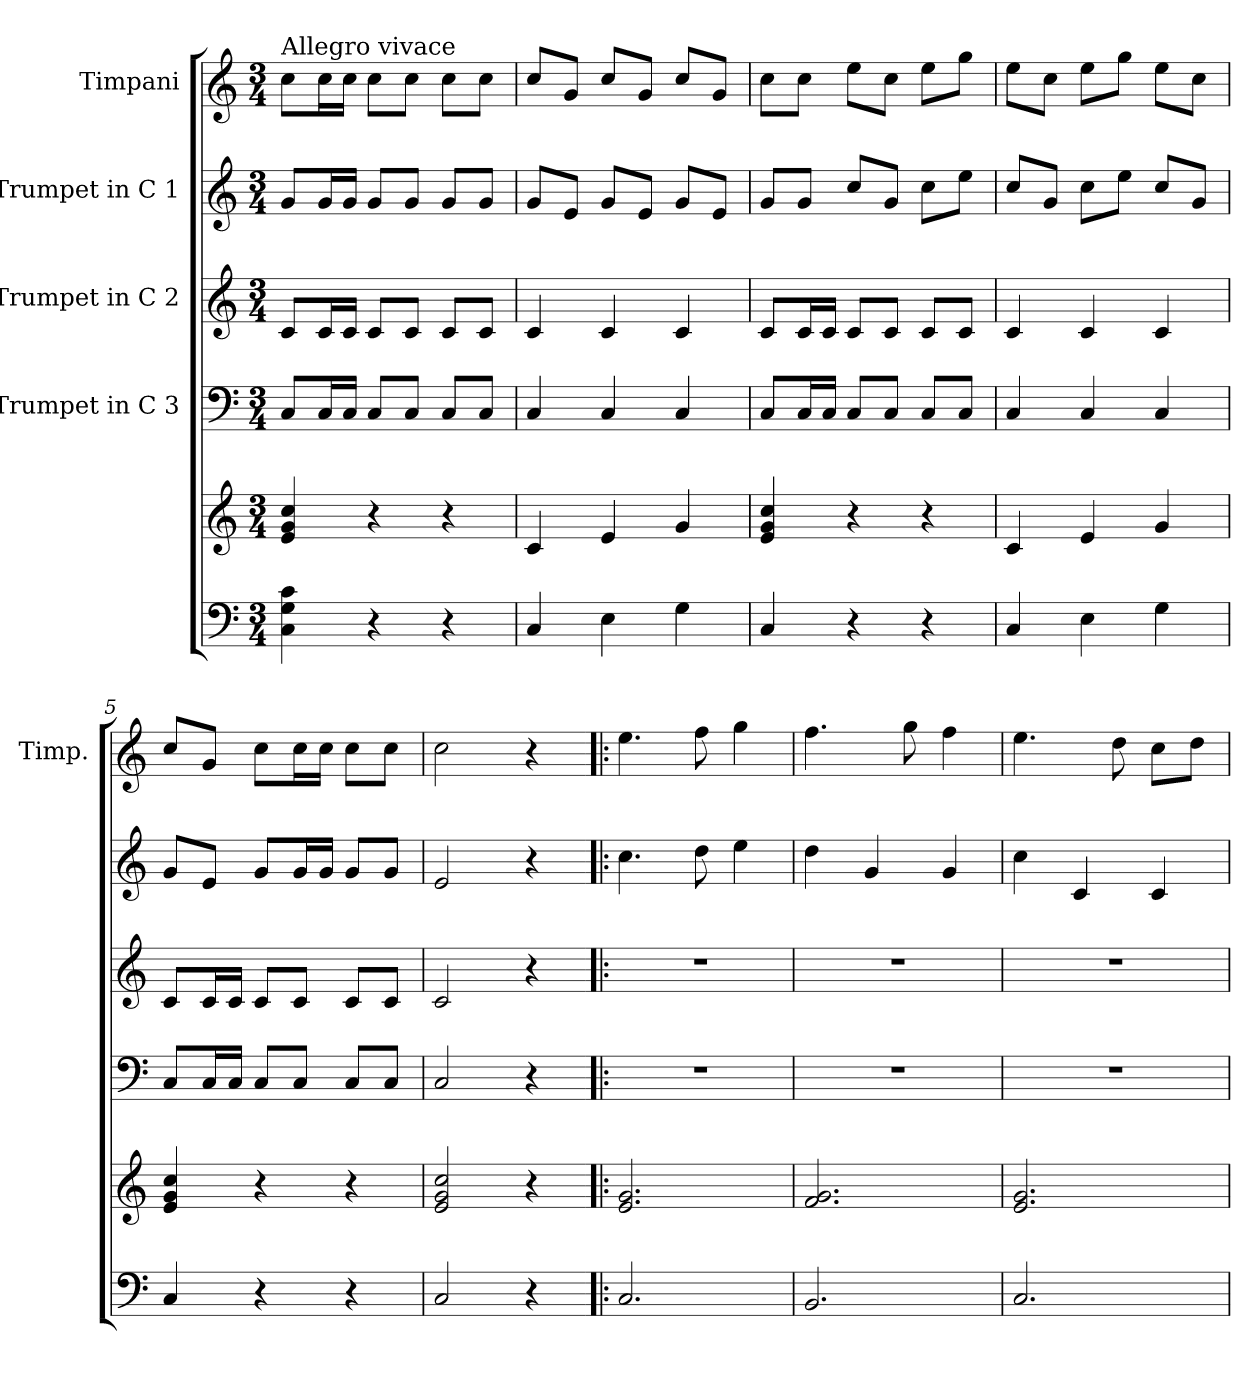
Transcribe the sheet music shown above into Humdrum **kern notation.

**kern	**kern	**kern	**kern	**kern	**kern
*part5	*part5	*part4	*part3	*part2	*part1
*staff6	*staff5	*staff4	*staff3	*staff2	*staff1
*	*	*I"Trumpet in C 3	*I"Trumpet in C 2	*I"Trumpet in C 1	*I"Timpani
*	*	*	*	*	*I'Timp.
*clefF4	*clefG2	*clefF4	*clefG2	*clefG2	*clefG2
*k[]	*k[]	*k[]	*k[]	*k[]	*k[]
*C:	*C:	*C:	*C:	*C:	*C:
*M3/4	*M3/4	*M3/4	*M3/4	*M3/4	*M3/4
=1	=1	=1	=1	=1	=1
!	!	!	!	!	!LO:TX:a:t=Allegro vivace
4C\ 4G\ 4c\	4e/ 4g/ 4cc/	8C/L	8c/L	8g/L	8cc\L
.	.	16C/L	16c/L	16g/L	16cc\L
.	.	16C/JJ	16c/JJ	16g/JJ	16cc\JJ
4r	4r	8C/L	8c/L	8g/L	8cc\L
.	.	8C/J	8c/J	8g/J	8cc\J
4r	4r	8C/L	8c/L	8g/L	8cc\L
.	.	8C/J	8c/J	8g/J	8cc\J
=2	=2	=2	=2	=2	=2
4C/	4c/	4C/	4c/	8g/L	8cc/L
.	.	.	.	8e/J	8g/J
4E\	4e/	4C/	4c/	8g/L	8cc/L
.	.	.	.	8e/J	8g/J
4G\	4g/	4C/	4c/	8g/L	8cc/L
.	.	.	.	8e/J	8g/J
=3	=3	=3	=3	=3	=3
4C/	4e/ 4g/ 4cc/	8C/L	8c/L	8g/L	8cc\L
.	.	16C/L	16c/L	8g/J	8cc\J
.	.	16C/JJ	16c/JJ	.	.
4r	4r	8C/L	8c/L	8cc/L	8ee\L
.	.	8C/J	8c/J	8g/J	8cc\J
4r	4r	8C/L	8c/L	8cc\L	8ee\L
.	.	8C/J	8c/J	8ee\J	8gg\J
=4	=4	=4	=4	=4	=4
4C/	4c/	4C/	4c/	8cc/L	8ee\L
.	.	.	.	8g/J	8cc\J
4E\	4e/	4C/	4c/	8cc\L	8ee\L
.	.	.	.	8ee\J	8gg\J
4G\	4g/	4C/	4c/	8cc/L	8ee\L
.	.	.	.	8g/J	8cc\J
=5	=5	=5	=5	=5	=5
4C/	4e/ 4g/ 4cc/	8C/L	8c/L	8g/L	8cc/L
.	.	16C/L	16c/L	8e/J	8g/J
.	.	16C/JJ	16c/JJ	.	.
4r	4r	8C/L	8c/L	8g/L	8cc\L
.	.	8C/J	8c/J	16g/L	16cc\L
.	.	.	.	16g/JJ	16cc\JJ
4r	4r	8C/L	8c/L	8g/L	8cc\L
.	.	8C/J	8c/J	8g/J	8cc\J
=6	=6	=6	=6	=6	=6
2C/	2e/ 2g/ 2cc/	2C/	2c/	2e/	2cc\
4r	4r	4r	4r	4r	4r
=7!|:	=7!|:	=7!|:	=7!|:	=7!|:	=7!|:
2.C/	2.e/ 2.g/	2.r	2.r	4.cc\	4.ee\
.	.	.	.	8dd\	8ff\
.	.	.	.	4ee\	4gg\
!!LO:LB:g=z
=8	=8	=8	=8	=8	=8
2.BB/	2.f/ 2.g/	2.r	2.r	4dd\	4.ff\
.	.	.	.	4g/	.
.	.	.	.	.	8gg\
.	.	.	.	4g/	4ff\
=9	=9	=9	=9	=9	=9
2.C/	2.e/ 2.g/	2.r	2.r	4cc\	4.ee\
.	.	.	.	4c/	.
.	.	.	.	.	8dd\
.	.	.	.	4c/	8cc\L
.	.	.	.	.	8dd\J
=	=	=	=	=	=
*-	*-	*-	*-	*-	*-
